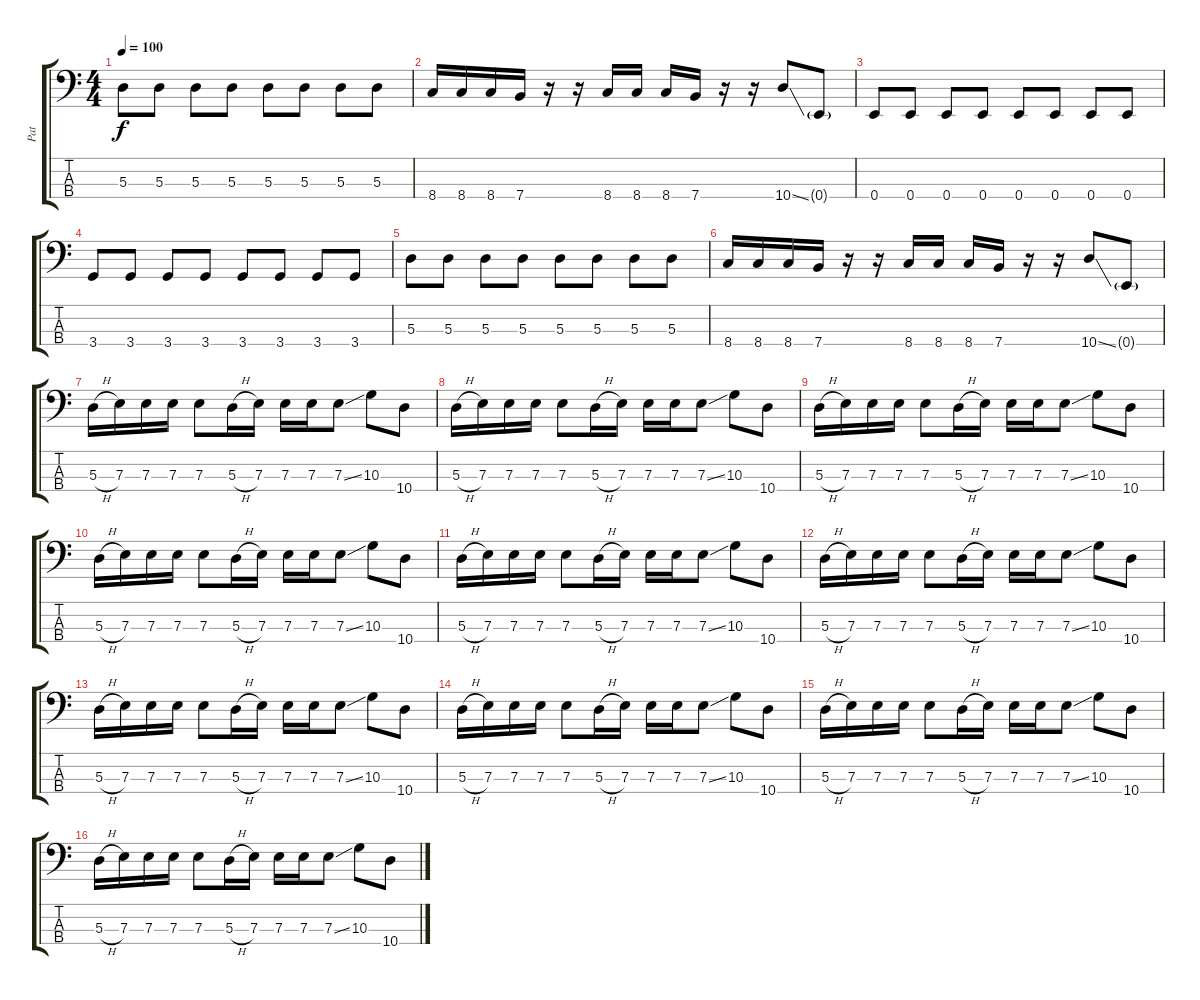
\track ("Pat" "Pat") {instrument electricbassfinger}
\staff {score tabs}
\tuning (G2 D2 A1 E1) {hide}
\ts (4 4)
\tempo 100
\clef f4
\ks c
5.3.8{dy f} 5.3.8 5.3.8 5.3.8 5.3.8 5.3.8 5.3.8 5.3.8 |
8.4.16 8.4.16 8.4.16 7.4.16 r.16 r.16 8.4.16 8.4.16 8.4.16 7.4.16 r.16 r.16 10.4{ss}.8 0.4{g}.8 |
0.4.8 0.4.8 0.4.8 0.4.8 0.4.8 0.4.8 0.4.8 0.4.8 |
3.4.8 3.4.8 3.4.8 3.4.8 3.4.8 3.4.8 3.4.8 3.4.8 |
5.3.8 5.3.8 5.3.8 5.3.8 5.3.8 5.3.8 5.3.8 5.3.8 |
8.4.16 8.4.16 8.4.16 7.4.16 r.16 r.16 8.4.16 8.4.16 8.4.16 7.4.16 r.16 r.16 10.4{ss}.8 0.4{g}.8 |
5.3{h}.16 7.3.16 7.3.16 7.3.16 7.3.8 5.3{h}.16 7.3.16 7.3.16 7.3.16 7.3{ss}.8 10.3.8 10.4.8 |
5.3{h}.16 7.3.16 7.3.16 7.3.16 7.3.8 5.3{h}.16 7.3.16 7.3.16 7.3.16 7.3{ss}.8 10.3.8 10.4.8 |
5.3{h}.16 7.3.16 7.3.16 7.3.16 7.3.8 5.3{h}.16 7.3.16 7.3.16 7.3.16 7.3{ss}.8 10.3.8 10.4.8 |
5.3{h}.16 7.3.16 7.3.16 7.3.16 7.3.8 5.3{h}.16 7.3.16 7.3.16 7.3.16 7.3{ss}.8 10.3.8 10.4.8 |
5.3{h}.16 7.3.16 7.3.16 7.3.16 7.3.8 5.3{h}.16 7.3.16 7.3.16 7.3.16 7.3{ss}.8 10.3.8 10.4.8 |
5.3{h}.16 7.3.16 7.3.16 7.3.16 7.3.8 5.3{h}.16 7.3.16 7.3.16 7.3.16 7.3{ss}.8 10.3.8 10.4.8 |
5.3{h}.16 7.3.16 7.3.16 7.3.16 7.3.8 5.3{h}.16 7.3.16 7.3.16 7.3.16 7.3{ss}.8 10.3.8 10.4.8 |
5.3{h}.16 7.3.16 7.3.16 7.3.16 7.3.8 5.3{h}.16 7.3.16 7.3.16 7.3.16 7.3{ss}.8 10.3.8 10.4.8 |
5.3{h}.16 7.3.16 7.3.16 7.3.16 7.3.8 5.3{h}.16 7.3.16 7.3.16 7.3.16 7.3{ss}.8 10.3.8 10.4.8 |
5.3{h}.16 7.3.16 7.3.16 7.3.16 7.3.8 5.3{h}.16 7.3.16 7.3.16 7.3.16 7.3{ss}.8 10.3.8 10.4.8
